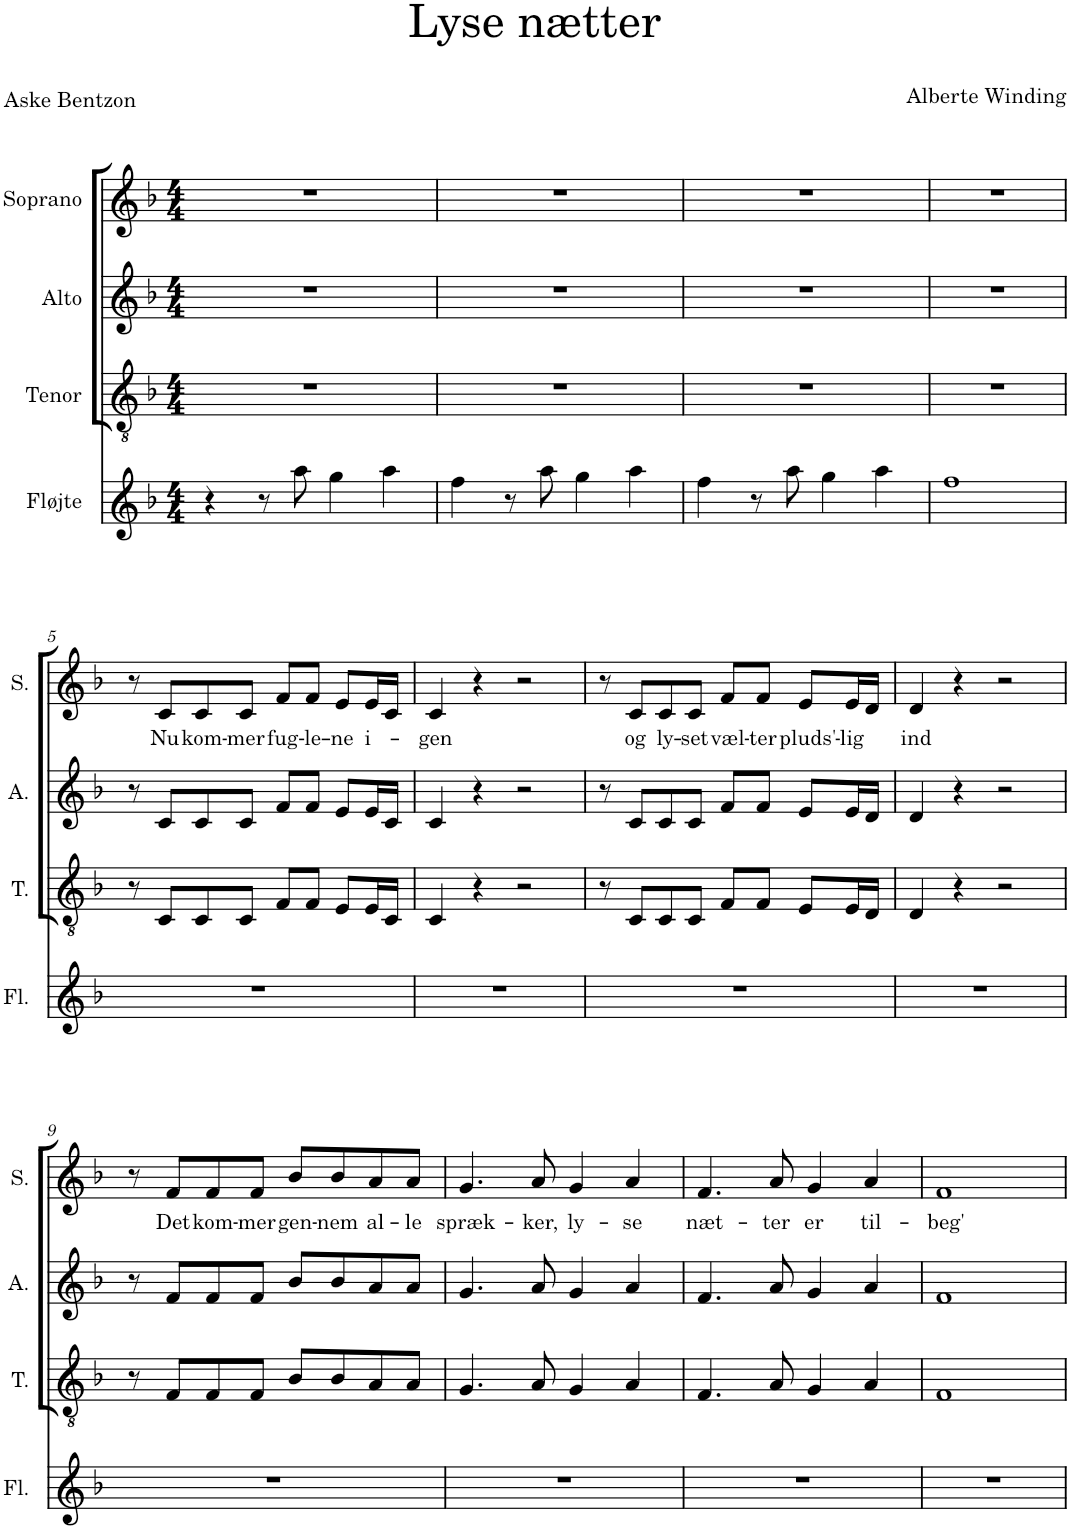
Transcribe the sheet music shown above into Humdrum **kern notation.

**kern	**kern	**kern	**kern	**text
*part4	*part3	*part2	*part1	*part1
*staff4	*staff3	*staff2	*staff1	*staff1
*I"Fløjte	*I"Tenor	*I"Alto	*I"Soprano	*
*I'Fl.	*I'T.	*I'A.	*I'S.	*
*clefG2	*clefGv2	*clefG2	*clefG2	*
*k[b-]	*k[b-]	*k[b-]	*k[b-]	*
*M4/4	*M4/4	*M4/4	*M4/4	*
=1	=1	=1	=1	=1
4r	1r	1r	1r	.
8r	.	.	.	.
8aa\	.	.	.	.
4gg\	.	.	.	.
4aa\	.	.	.	.
=2	=2	=2	=2	=2
4ff\	1r	1r	1r	.
8r	.	.	.	.
8aa\	.	.	.	.
4gg\	.	.	.	.
4aa\	.	.	.	.
=3	=3	=3	=3	=3
4ff\	1r	1r	1r	.
8r	.	.	.	.
8aa\	.	.	.	.
4gg\	.	.	.	.
4aa\	.	.	.	.
=4	=4	=4	=4	=4
1ff	1r	1r	1r	.
!!LO:LB:g=z
=5	=5	=5	=5	=5
1r	8r	8r	8r	.
!	!	!	!	!LO:LY:b
.	8C/L	8c/L	8c/L	Nu
!	!	!	!	!LO:LY:b
.	8C/	8c/	8c/	kom-
!	!	!	!	!LO:LY:b
.	8C/J	8c/J	8c/J	-mer
!	!	!	!	!LO:LY:b
.	8F/L	8f/L	8f/L	fug-
!	!	!	!	!LO:LY:b
.	8F/J	8f/J	8f/J	-le-
!	!	!	!	!LO:LY:b
.	8E/L	8e/L	8e/L	-ne
!	!	!	!	!LO:LY:b
.	16E/L	16e/L	16e/L	i-
.	16C/JJ	16c/JJ	16c/JJ	.
=6	=6	=6	=6	=6
!	!	!	!	!LO:LY:b
1r	4C/	4c/	4c/	-gen
.	4r	4r	4r	.
.	2r	2r	2r	.
=7	=7	=7	=7	=7
1r	8r	8r	8r	.
!	!	!	!	!LO:LY:b
.	8C/L	8c/L	8c/L	og
!	!	!	!	!LO:LY:b
.	8C/	8c/	8c/	ly-
!	!	!	!	!LO:LY:b
.	8C/J	8c/J	8c/J	-set
!	!	!	!	!LO:LY:b
.	8F/L	8f/L	8f/L	væl-
!	!	!	!	!LO:LY:b
.	8F/J	8f/J	8f/J	-ter
!	!	!	!	!LO:LY:b
.	8E/L	8e/L	8e/L	pluds'-
!	!	!	!	!LO:LY:b
.	16E/L	16e/L	16e/L	-lig
.	16D/JJ	16d/JJ	16d/JJ	.
=8	=8	=8	=8	=8
!	!	!	!	!LO:LY:b
1r	4D/	4d/	4d/	ind
.	4r	4r	4r	.
.	2r	2r	2r	.
!!LO:LB:g=z
=9	=9	=9	=9	=9
1r	8r	8r	8r	.
!	!	!	!	!LO:LY:b
.	8F/L	8f/L	8f/L	Det
!	!	!	!	!LO:LY:b
.	8F/	8f/	8f/	kom-
!	!	!	!	!LO:LY:b
.	8F/J	8f/J	8f/J	-mer
!	!	!	!	!LO:LY:b
.	8B-/L	8b-/L	8b-/L	gen-
!	!	!	!	!LO:LY:b
.	8B-/	8b-/	8b-/	-nem
!	!	!	!	!LO:LY:b
.	8A/	8a/	8a/	al-
!	!	!	!	!LO:LY:b
.	8A/J	8a/J	8a/J	-le
=10	=10	=10	=10	=10
!	!	!	!	!LO:LY:b
1r	4.G/	4.g/	4.g/	spræk-
!	!	!	!	!LO:LY:b
.	8A/	8a/	8a/	-ker,
!	!	!	!	!LO:LY:b
.	4G/	4g/	4g/	ly-
!	!	!	!	!LO:LY:b
.	4A/	4a/	4a/	-se
=11	=11	=11	=11	=11
!	!	!	!	!LO:LY:b
1r	4.F/	4.f/	4.f/	næt-
!	!	!	!	!LO:LY:b
.	8A/	8a/	8a/	-ter
!	!	!	!	!LO:LY:b
.	4G/	4g/	4g/	er
!	!	!	!	!LO:LY:b
.	4A/	4a/	4a/	til-
=12	=12	=12	=12	=12
!	!	!	!	!LO:LY:b
1r	1F	1f	1f	-beg'
=	=	=	=	=
*-	*-	*-	*-	*-
